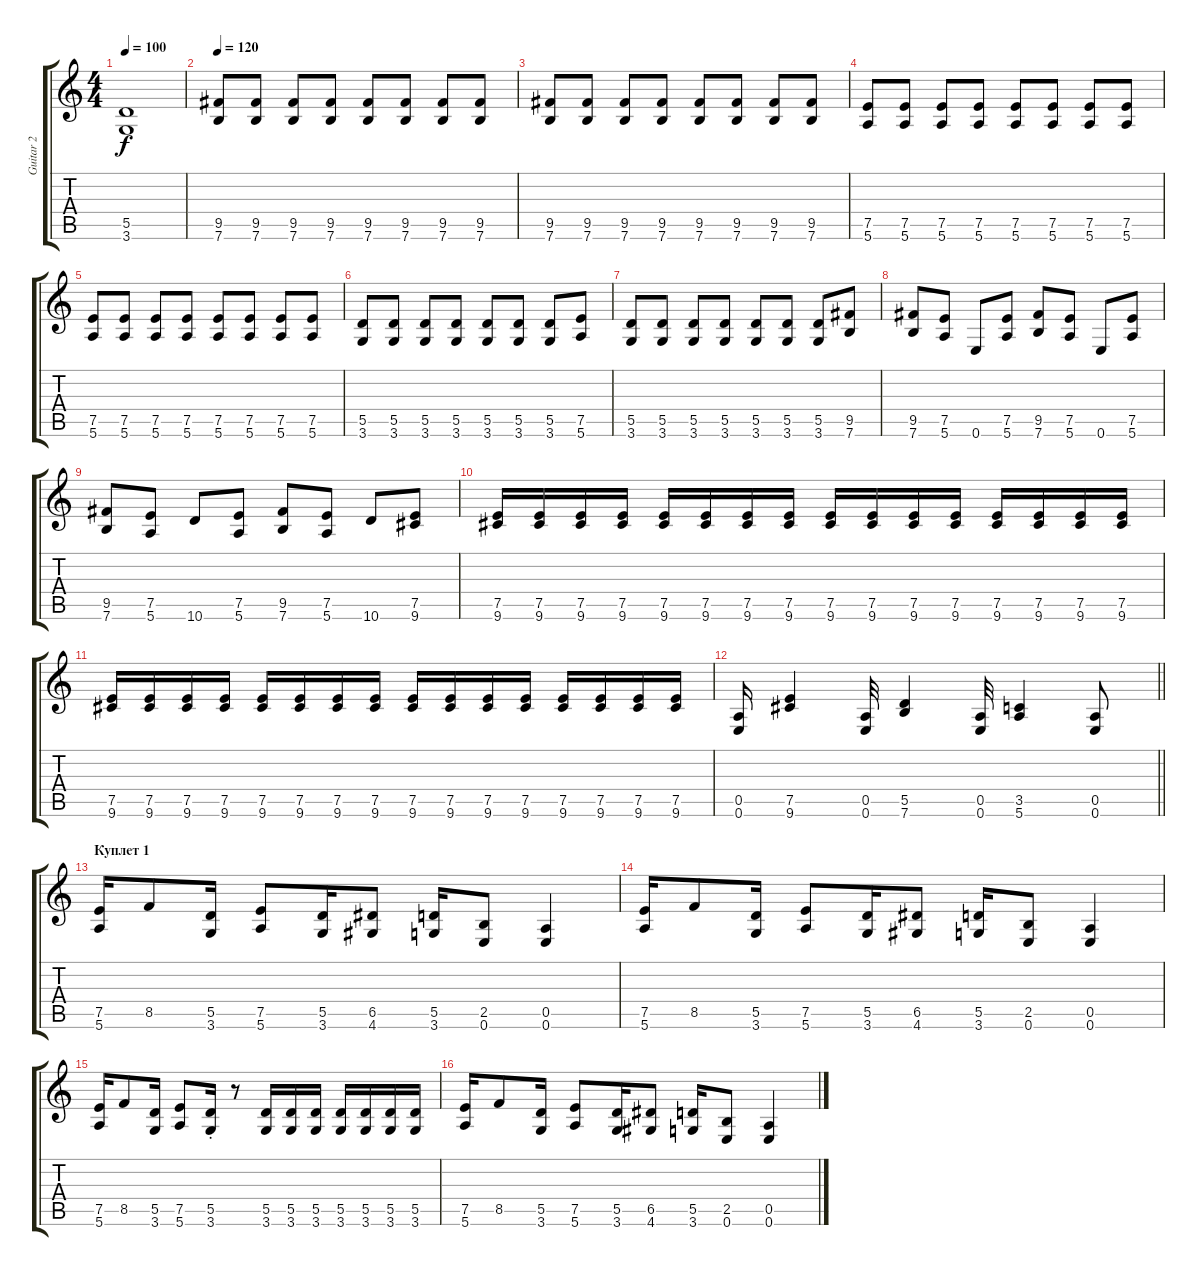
\track ("Guitar 2" "Guitar 2") {instrument overdrivenguitar}
\staff {score tabs}
\tuning (E4 B3 G3 D3 A2 E2) {hide}
\ts (4 4)
\tempo 100
\clef g2
\ks c
(5.5{t} 3.6{t}).1{dy f} |
\tempo 120
(9.5 7.6).8 (9.5 7.6).8 (9.5 7.6).8 (9.5 7.6).8 (9.5 7.6).8 (9.5 7.6).8 (9.5 7.6).8 (9.5 7.6).8 |
(9.5 7.6).8 (9.5 7.6).8 (9.5 7.6).8 (9.5 7.6).8 (9.5 7.6).8 (9.5 7.6).8 (9.5 7.6).8 (9.5 7.6).8 |
(7.5 5.6).8 (7.5 5.6).8 (7.5 5.6).8 (7.5 5.6).8 (7.5 5.6).8 (7.5 5.6).8 (7.5 5.6).8 (7.5 5.6).8 |
(7.5 5.6).8 (7.5 5.6).8 (7.5 5.6).8 (7.5 5.6).8 (7.5 5.6).8 (7.5 5.6).8 (7.5 5.6).8 (7.5 5.6).8 |
(5.5 3.6).8 (5.5 3.6).8 (5.5 3.6).8 (5.5 3.6).8 (5.5 3.6).8 (5.5 3.6).8 (5.5 3.6).8 (7.5 5.6).8 |
(5.5 3.6).8 (5.5 3.6).8 (5.5 3.6).8 (5.5 3.6).8 (5.5 3.6).8 (5.5 3.6).8 (5.5 3.6).8 (9.5 7.6).8 |
(9.5 7.6).8 (7.5 5.6).8 0.6.8 (7.5 5.6).8 (9.5 7.6).8 (7.5 5.6).8 0.6.8 (7.5 5.6).8 |
(9.5 7.6).8 (7.5 5.6).8 10.6.8 (7.5 5.6).8 (9.5 7.6).8 (7.5 5.6).8 10.6.8 (7.5 9.6).8 |
(7.5 9.6).16 (7.5 9.6).16 (7.5 9.6).16 (7.5 9.6).16 (7.5 9.6).16 (7.5 9.6).16 (7.5 9.6).16 (7.5 9.6).16 (7.5 9.6).16 (7.5 9.6).16 (7.5 9.6).16 (7.5 9.6).16 (7.5 9.6).16 (7.5 9.6).16 (7.5 9.6).16 (7.5 9.6).16 |
(7.5 9.6).16 (7.5 9.6).16 (7.5 9.6).16 (7.5 9.6).16 (7.5 9.6).16 (7.5 9.6).16 (7.5 9.6).16 (7.5 9.6).16 (7.5 9.6).16 (7.5 9.6).16 (7.5 9.6).16 (7.5 9.6).16 (7.5 9.6).16 (7.5 9.6).16 (7.5 9.6).16 (7.5 9.6).16 |
\barLineRight lightlight
(0.5 0.6).16 (7.5 9.6).4 (0.5 0.6).32 (5.5 7.6).4 (0.5 0.6).32 (3.5 5.6).4 (0.5 0.6).8 |
\section ("" "Куплет 1")
(7.5 5.6).16 8.5.8 (5.5 3.6).16 (7.5 5.6).8 (5.5 3.6).16 (6.5 4.6).8 (5.5 3.6).16 (2.5 0.6).8 (0.5 0.6).4 |
(7.5 5.6).16 8.5.8 (5.5 3.6).16 (7.5 5.6).8 (5.5 3.6).16 (6.5 4.6).8 (5.5 3.6).16 (2.5 0.6).8 (0.5 0.6).4 |
(7.5 5.6).16 8.5.8 (5.5 3.6).16 (7.5 5.6).8 (5.5 3.6{st}).16 r.8 (5.5 3.6).16 (5.5 3.6).16 (5.5 3.6).16 (5.5 3.6).16 (5.5 3.6).16 (5.5 3.6).16 (5.5 3.6).16 |
(7.5 5.6).16 8.5.8 (5.5 3.6).16 (7.5 5.6).8 (5.5 3.6).16 (6.5 4.6).8 (5.5 3.6).16 (2.5 0.6).8 (0.5 0.6).4
